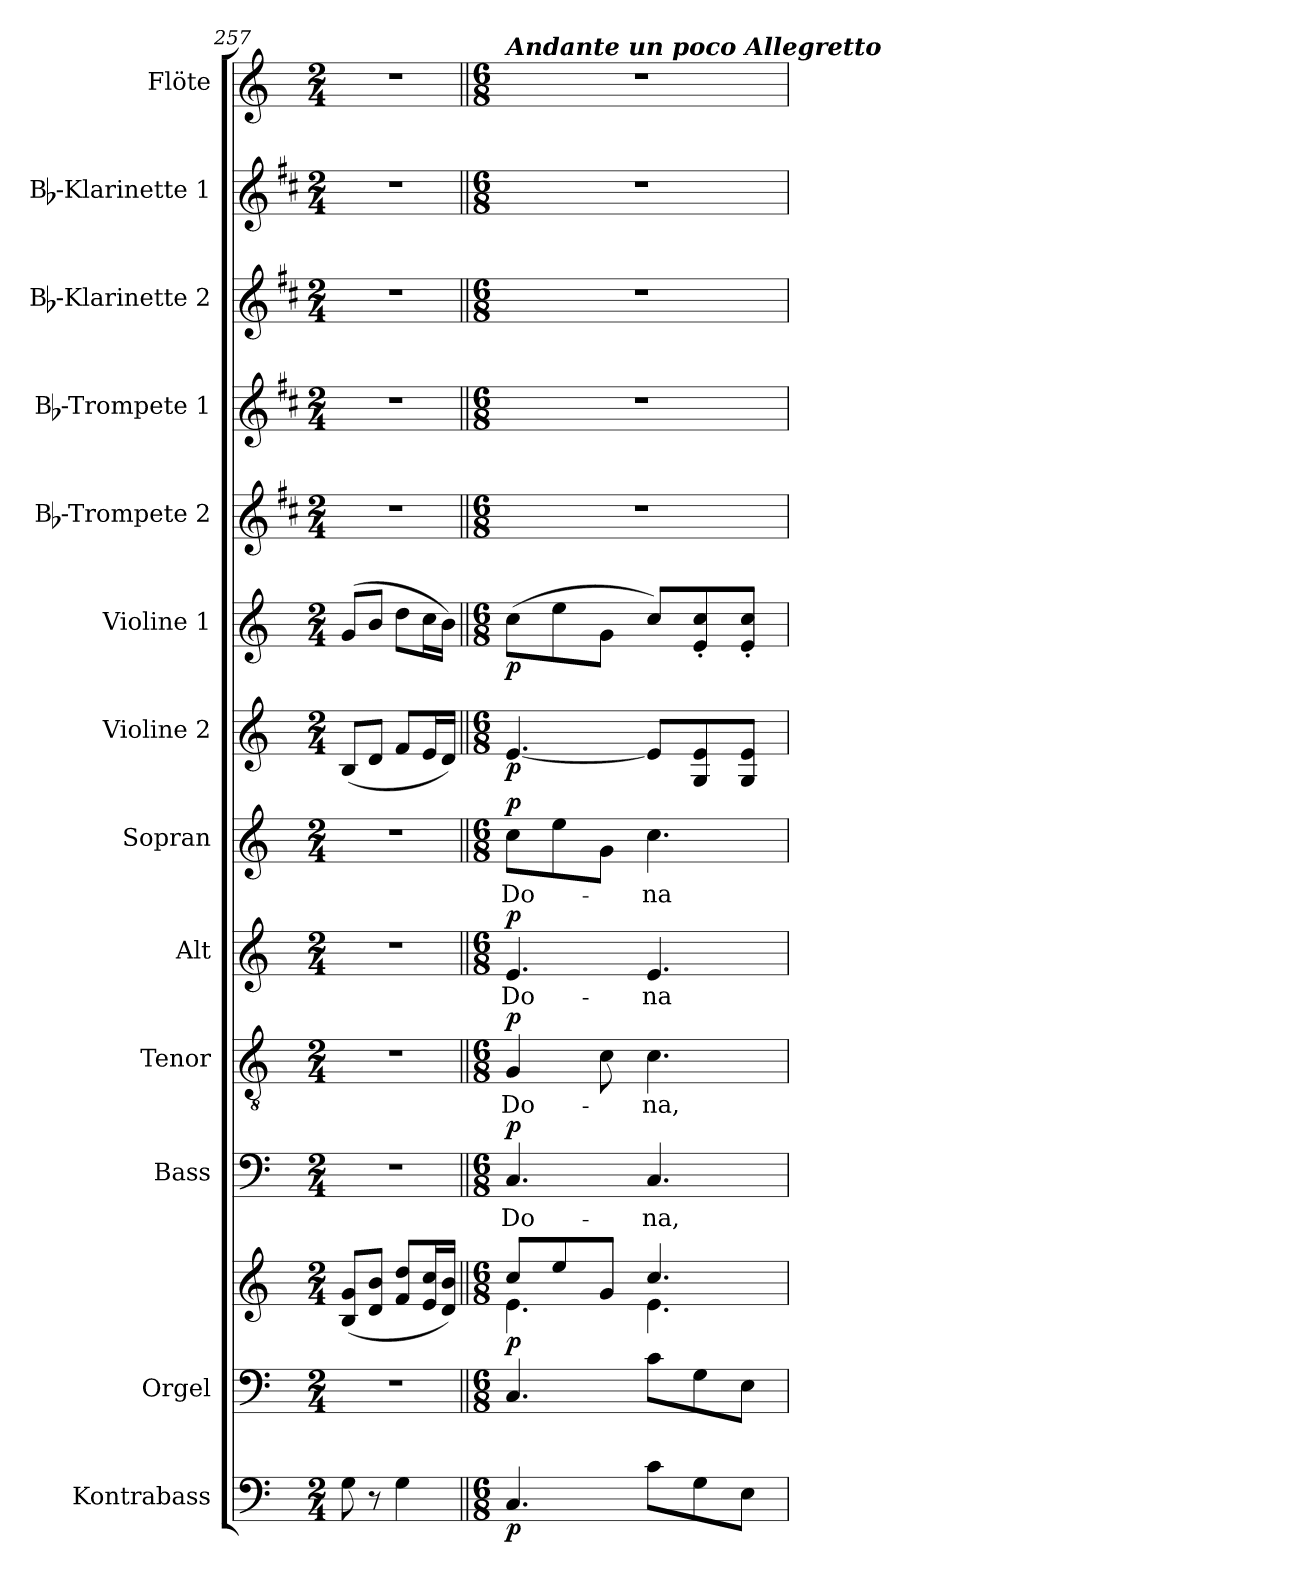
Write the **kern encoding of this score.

**kern	**dynam	**kern	**kern	**dynam	**kern	**text	**dynam	**kern	**text	**dynam	**kern	**text	**dynam	**kern	**text	**dynam	**kern	**dynam	**kern	**dynam	**kern	**kern	**kern	**kern	**kern
*part13	*part13	*part12	*part12	*part12	*part11	*part11	*part11	*part10	*part10	*part10	*part9	*part9	*part9	*part8	*part8	*part8	*part7	*part7	*part6	*part6	*part5	*part4	*part3	*part2	*part1
*staff14	*staff14	*staff13	*staff12	*staff12/13	*staff11	*staff11	*staff11	*staff10	*staff10	*staff10	*staff9	*staff9	*staff9	*staff8	*staff8	*staff8	*staff7	*staff7	*staff6	*staff6	*staff5	*staff4	*staff3	*staff2	*staff1
*I"Kontrabass	*	*I"Orgel	*	*	*I"Bass	*	*	*I"Tenor	*	*	*I"Alt	*	*	*I"Sopran	*	*	*I"Violine 2	*	*I"Violine 1	*	*I"Bb-Trompete 2	*I"Bb-Trompete 1	*I"Bb-Klarinette 2	*I"Bb-Klarinette 1	*I"Flöte
*I'Kb.	*	*I'Org.	*	*	*I'B.	*	*	*I'T.	*	*	*I'A.	*	*	*I'S.	*	*	*I'Vl. 2	*	*I'Vl. 1	*	*I'Bb Trp. 2	*I'Bb Trp. 1	*I'Bb Kl. 2	*I'Bb Kl. 1	*I'Fl.
*clefF4	*	*clefF4	*clefG2	*	*clefF4	*	*	*clefGv2	*	*	*clefG2	*	*	*clefG2	*	*	*clefG2	*	*clefG2	*	*clefG2	*clefG2	*clefG2	*clefG2	*clefG2
*ITrd7c12	*	*	*	*	*	*	*	*	*	*	*	*	*	*	*	*	*	*	*	*	*ITrd1c2	*ITrd1c2	*ITrd1c2	*ITrd1c2	*
*k[]	*	*k[]	*k[]	*	*k[]	*	*	*k[]	*	*	*k[]	*	*	*k[]	*	*	*k[]	*	*k[]	*	*k[]	*k[]	*k[]	*k[]	*k[]
*C:	*	*C:	*C:	*	*C:	*	*	*C:	*	*	*C:	*	*	*C:	*	*	*C:	*	*C:	*	*C:	*C:	*C:	*C:	*C:
*M2/4	*	*M2/4	*M2/4	*	*M2/4	*	*	*M2/4	*	*	*M2/4	*	*	*M2/4	*	*	*M2/4	*	*M2/4	*	*M2/4	*M2/4	*M2/4	*M2/4	*M2/4
=257	=257	=257	=257	=257	=257	=257	=257	=257	=257	=257	=257	=257	=257	=257	=257	=257	=257	=257	=257	=257	=257	=257	=257	=257	=257
8GG\	.	2r	(<8B/ 8g/L	.	2r	.	.	2r	.	.	2r	.	.	2r	.	.	(<8B/L	.	(>8g/L	.	2r	2r	2r	2r	2r
8r	.	.	8d/ 8b/J	.	.	.	.	.	.	.	.	.	.	.	.	.	8d/J	.	8b/J	.	.	.	.	.	.
4GG\	.	.	8f/ 8dd/L	.	.	.	.	.	.	.	.	.	.	.	.	.	8f/L	.	8dd\L	.	.	.	.	.	.
.	.	.	16e/ 16cc/L	.	.	.	.	.	.	.	.	.	.	.	.	.	16e/L	.	16cc\L	.	.	.	.	.	.
.	.	.	16d/ 16b/JJ)	.	.	.	.	.	.	.	.	.	.	.	.	.	16d/JJ)	.	16b\JJ)	.	.	.	.	.	.
=258||	=258||	=258||	=258||	=258||	=258||	=258||	=258||	=258||	=258||	=258||	=258||	=258||	=258||	=258||	=258||	=258||	=258||	=258||	=258||	=258||	=258||	=258||	=258||	=258||	=258||
*M6/8	*	*M6/8	*M6/8	*	*M6/8	*	*	*M6/8	*	*	*M6/8	*	*	*M6/8	*	*	*M6/8	*	*M6/8	*	*M6/8	*M6/8	*M6/8	*M6/8	*M6/8
*	*	*	*^	*	*	*	*	*	*	*	*	*	*	*	*	*	*	*	*	*	*	*	*	*	*
!	!	!	!	!	!	!	!	!	!	!	!	!	!	!	!	!	!	!	!	!	!	!	!	!	!	!LO:TX:a:Bi:t=Andante un poco Allegretto
!	!LO:DY:b	!	!	!	!LO:DY:b	!	!LO:LY:b	!LO:DY:a	!	!LO:LY:b	!LO:DY:a	!	!LO:LY:b	!LO:DY:a	!	!LO:LY:b	!LO:DY:a	!	!LO:DY:b	!	!LO:DY:b	!	!	!	!	!
4.CC/	p	4.C/	8cc/L	4.e\	p	4.C/	Do-	p	4G/	Do-	p	4.e/	Do-	p	8cc\L	Do-	p	[4.e/	p	(>8cc\L	p	2.r	2.r	2.r	2.r	2.r
.	.	.	8ee/	.	.	.	.	.	.	.	.	.	.	.	8ee\	.	.	.	.	8ee\	.	.	.	.	.	.
.	.	.	8g/J	.	.	.	.	.	8c\	.	.	.	.	.	8g\J	.	.	.	.	8g\J	.	.	.	.	.	.
!	!	!	!	!	!	!	!LO:LY:b	!	!	!LO:LY:b	!	!	!LO:LY:b	!	!	!LO:LY:b	!	!	!	!	!	!	!	!	!	!
8C\L	.	8c\L	4.cc/	4.e\	.	4.C/	-na,	.	4.c\	-na,	.	4.e/	-na	.	4.cc\	-na	.	8e/L]	.	8cc/L)	.	.	.	.	.	.
8GG\	.	8G\	.	.	.	.	.	.	.	.	.	.	.	.	.	.	.	8G/ 8e/	.	8e/'< 8cc/'<	.	.	.	.	.	.
8EE\J	.	8E\J	.	.	.	.	.	.	.	.	.	.	.	.	.	.	.	8G/ 8e/J	.	8e/'< 8cc/'<J	.	.	.	.	.	.
*	*	*	*v	*v	*	*	*	*	*	*	*	*	*	*	*	*	*	*	*	*	*	*	*	*	*	*
=	=	=	=	=	=	=	=	=	=	=	=	=	=	=	=	=	=	=	=	=	=	=	=	=	=
*-	*-	*-	*-	*-	*-	*-	*-	*-	*-	*-	*-	*-	*-	*-	*-	*-	*-	*-	*-	*-	*-	*-	*-	*-	*-
